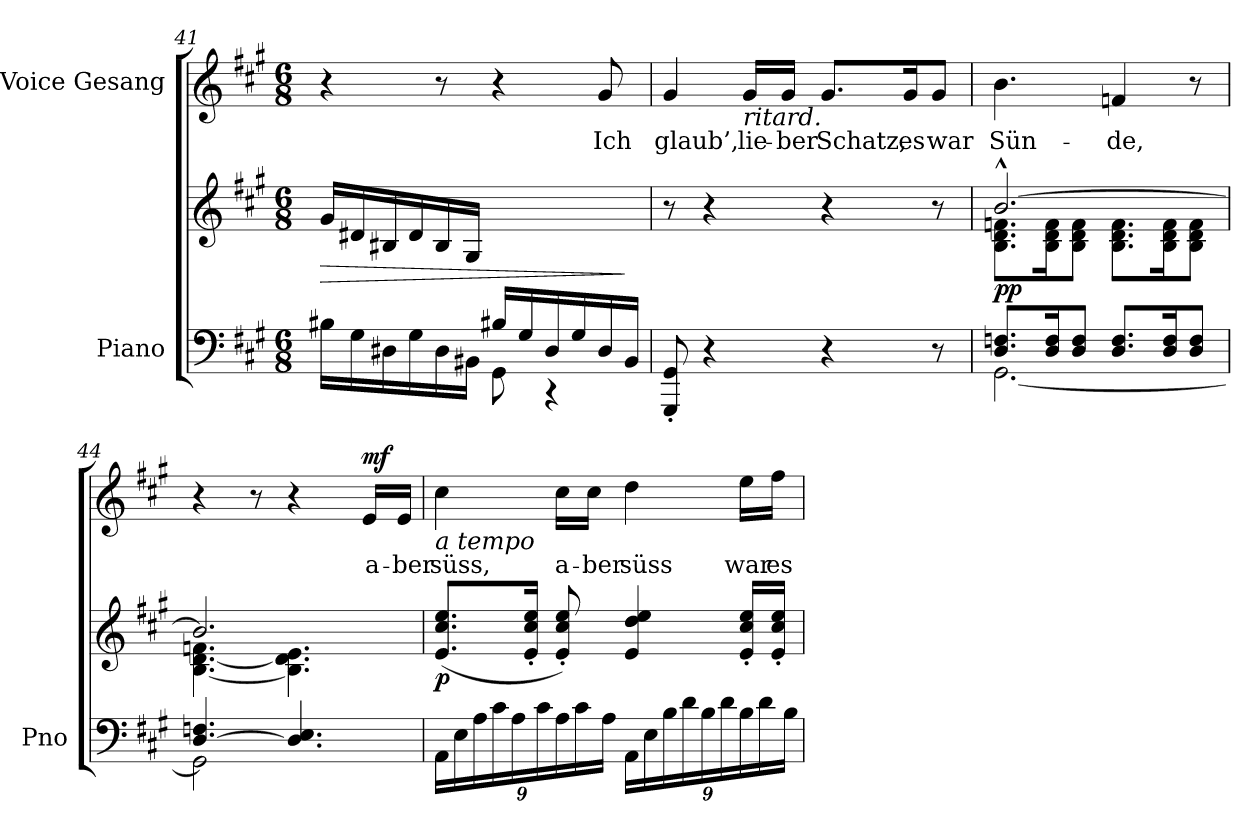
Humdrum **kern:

**kern	**kern	**dynam	**kern	**text	**dynam
*part2	*part2	*part2	*part1	*part1	*part1
*staff3	*staff2	*staff2/3	*staff1	*staff1	*staff1
*I"Piano	*	*	*I"Voice Gesang	*	*
*I'Pno	*	*	*	*	*
!!LO:PB:g=z
*clefF4	*clefG2	*	*clefG2	*	*
*k[f#c#g#]	*k[f#c#g#]	*	*k[f#c#g#]	*	*
*M6/8	*M6/8	*	*M6/8	*	*
=41	=41	=41	=41	=41	=41
*^	*	*	*	*	*
!	!	!	!LO:HP:b	!	!	!
4.ryy	16B#X\LL	16g#/LL	>	4r	.	.
.	16G#\	16d#X/	.	.	.	.
.	16D#X\	16B#X/	.	.	.	.
.	16G#\	16d#/	.	.	.	.
.	16D#\	16B#/	.	8r	.	.
.	16BB#X\JJ	16G#/JJ	.	.	.	.
16B#X/LL	8GG#\	4.ryy	.	4r	.	.
16G#/	.	.	.	.	.	.
16D#/	4r	.	.	.	.	.
16G#/	.	.	.	.	.	.
!	!	!	!	!	!LO:LY:b	!
16D#/	.	.	.	8g#/	Ich	.
16BB#/JJ	.	.	]	.	.	.
*v	*v	*	*	*	*	*
!!LO:PB:g=z
=42	=42	=42	=42	=42	=42
!	!	!	!	!LO:LY:b	!
8GGG#/' 8GG#/'	8r	.	4g#/	glaub’,	.
4r	4r	.	.	.	.
!	!	!	!LO:TX:b:i:t=ritard.	!	!
!	!	!	!	!LO:LY:b	!
.	.	.	16g#/LL	lie-	.
!	!	!	!	!LO:LY:b	!
.	.	.	16g#/JJ	-ber	.
!	!	!	!	!LO:LY:b	!
4r	4r	.	8.g#/L	Schatz,	.
!	!	!	!	!LO:LY:b	!
.	.	.	16g#/K	es	.
!	!	!	!	!LO:LY:b	!
8r	8r	.	8g#/J	war	.
=43	=43	=43	=43	=43	=43
*^	*^	*	*	*	*
!	!	!	!	!LO:DY:b	!	!LO:LY:b	!
8.D/ 8.Fn/L	[2.GG#\	[2.b^^/	8.B\ 8.d\ 8.fn\L	pp	4.b\	Sün-	.
16D/ 16F/K	.	.	16B\ 16d\ 16f\K	.	.	.	.
8D/ 8F/J	.	.	8B\ 8d\ 8f\J	.	.	.	.
!	!	!	!	!	!	!LO:LY:b	!
8.D/ 8.F/L	.	.	8.B\ 8.d\ 8.f\L	.	4fn/	-de,	.
16D/ 16F/K	.	.	16B\ 16d\ 16f\K	.	.	.	.
8D/ 8F/J	.	.	8B\ 8d\ 8f\J	.	8r	.	.
=44	=44	=44	=44	=44	=44	=44	=44
[<4.D/ 4.Fnj/	2GG#\]	2.b/]	[4.B\ [4.d\ 4.fn\	.	4r	.	.
.	.	.	.	.	8r	.	.
4.D/] 4.E/	.	.	4.B\] 4.d\] 4.e\	.	4r	.	.
.	4ryy	.	.	.	.	.	.
!	!	!	!	!	!	!LO:LY:b	!LO:DY:a
.	.	.	.	.	16e/LL	a-	mf
!	!	!	!	!	!	!LO:LY:b	!
.	.	.	.	.	16e/JJ	-ber	.
*v	*v	*	*	*	*	*	*
*	*v	*v	*	*	*	*
!!LO:LB:g=z
=45	=45	=45	=45	=45	=45
!	!	!	!LO:TX:b:i:t=a tempo	!	!
!	!	!LO:DY:b	!	!LO:LY:b	!
24AA\LL	(>8.e/ 8.cc#/ 8.ee/L	p	4cc#\	süss,	.
24E\	.	.	.	.	.
24A\	.	.	.	.	.
24c#\	.	.	.	.	.
24A\	.	.	.	.	.
.	16e/'> 16cc#/'> 16ee/'>Jk	.	.	.	.
24c#\	.	.	.	.	.
!	!	!	!	!LO:LY:b	!
24A\	8e/'> 8cc#/'> 8ee/'>)	.	16cc#\LL	a-	.
24c#\	.	.	.	.	.
!	!	!	!	!LO:LY:b	!
.	.	.	16cc#\JJ	-ber	.
24A\JJ	.	.	.	.	.
!	!	!	!	!LO:LY:b	!
24AA\LL	4e/ 4dd/ 4ee/	.	4dd\	süss	.
24E\	.	.	.	.	.
24B\	.	.	.	.	.
24d\	.	.	.	.	.
24B\	.	.	.	.	.
24d\	.	.	.	.	.
!	!	!	!	!LO:LY:b	!
24B\	16e/'> 16cc#/'> 16ee/'>LL	.	16ee\LL	war	.
24d\	.	.	.	.	.
!	!	!	!	!LO:LY:b	!
.	16e/'> 16cc#/'> 16ee/'>JJ	.	16ff#\JJ	es	.
24B\JJ	.	.	.	.	.
=	=	=	=	=	=
*-	*-	*-	*-	*-	*-
